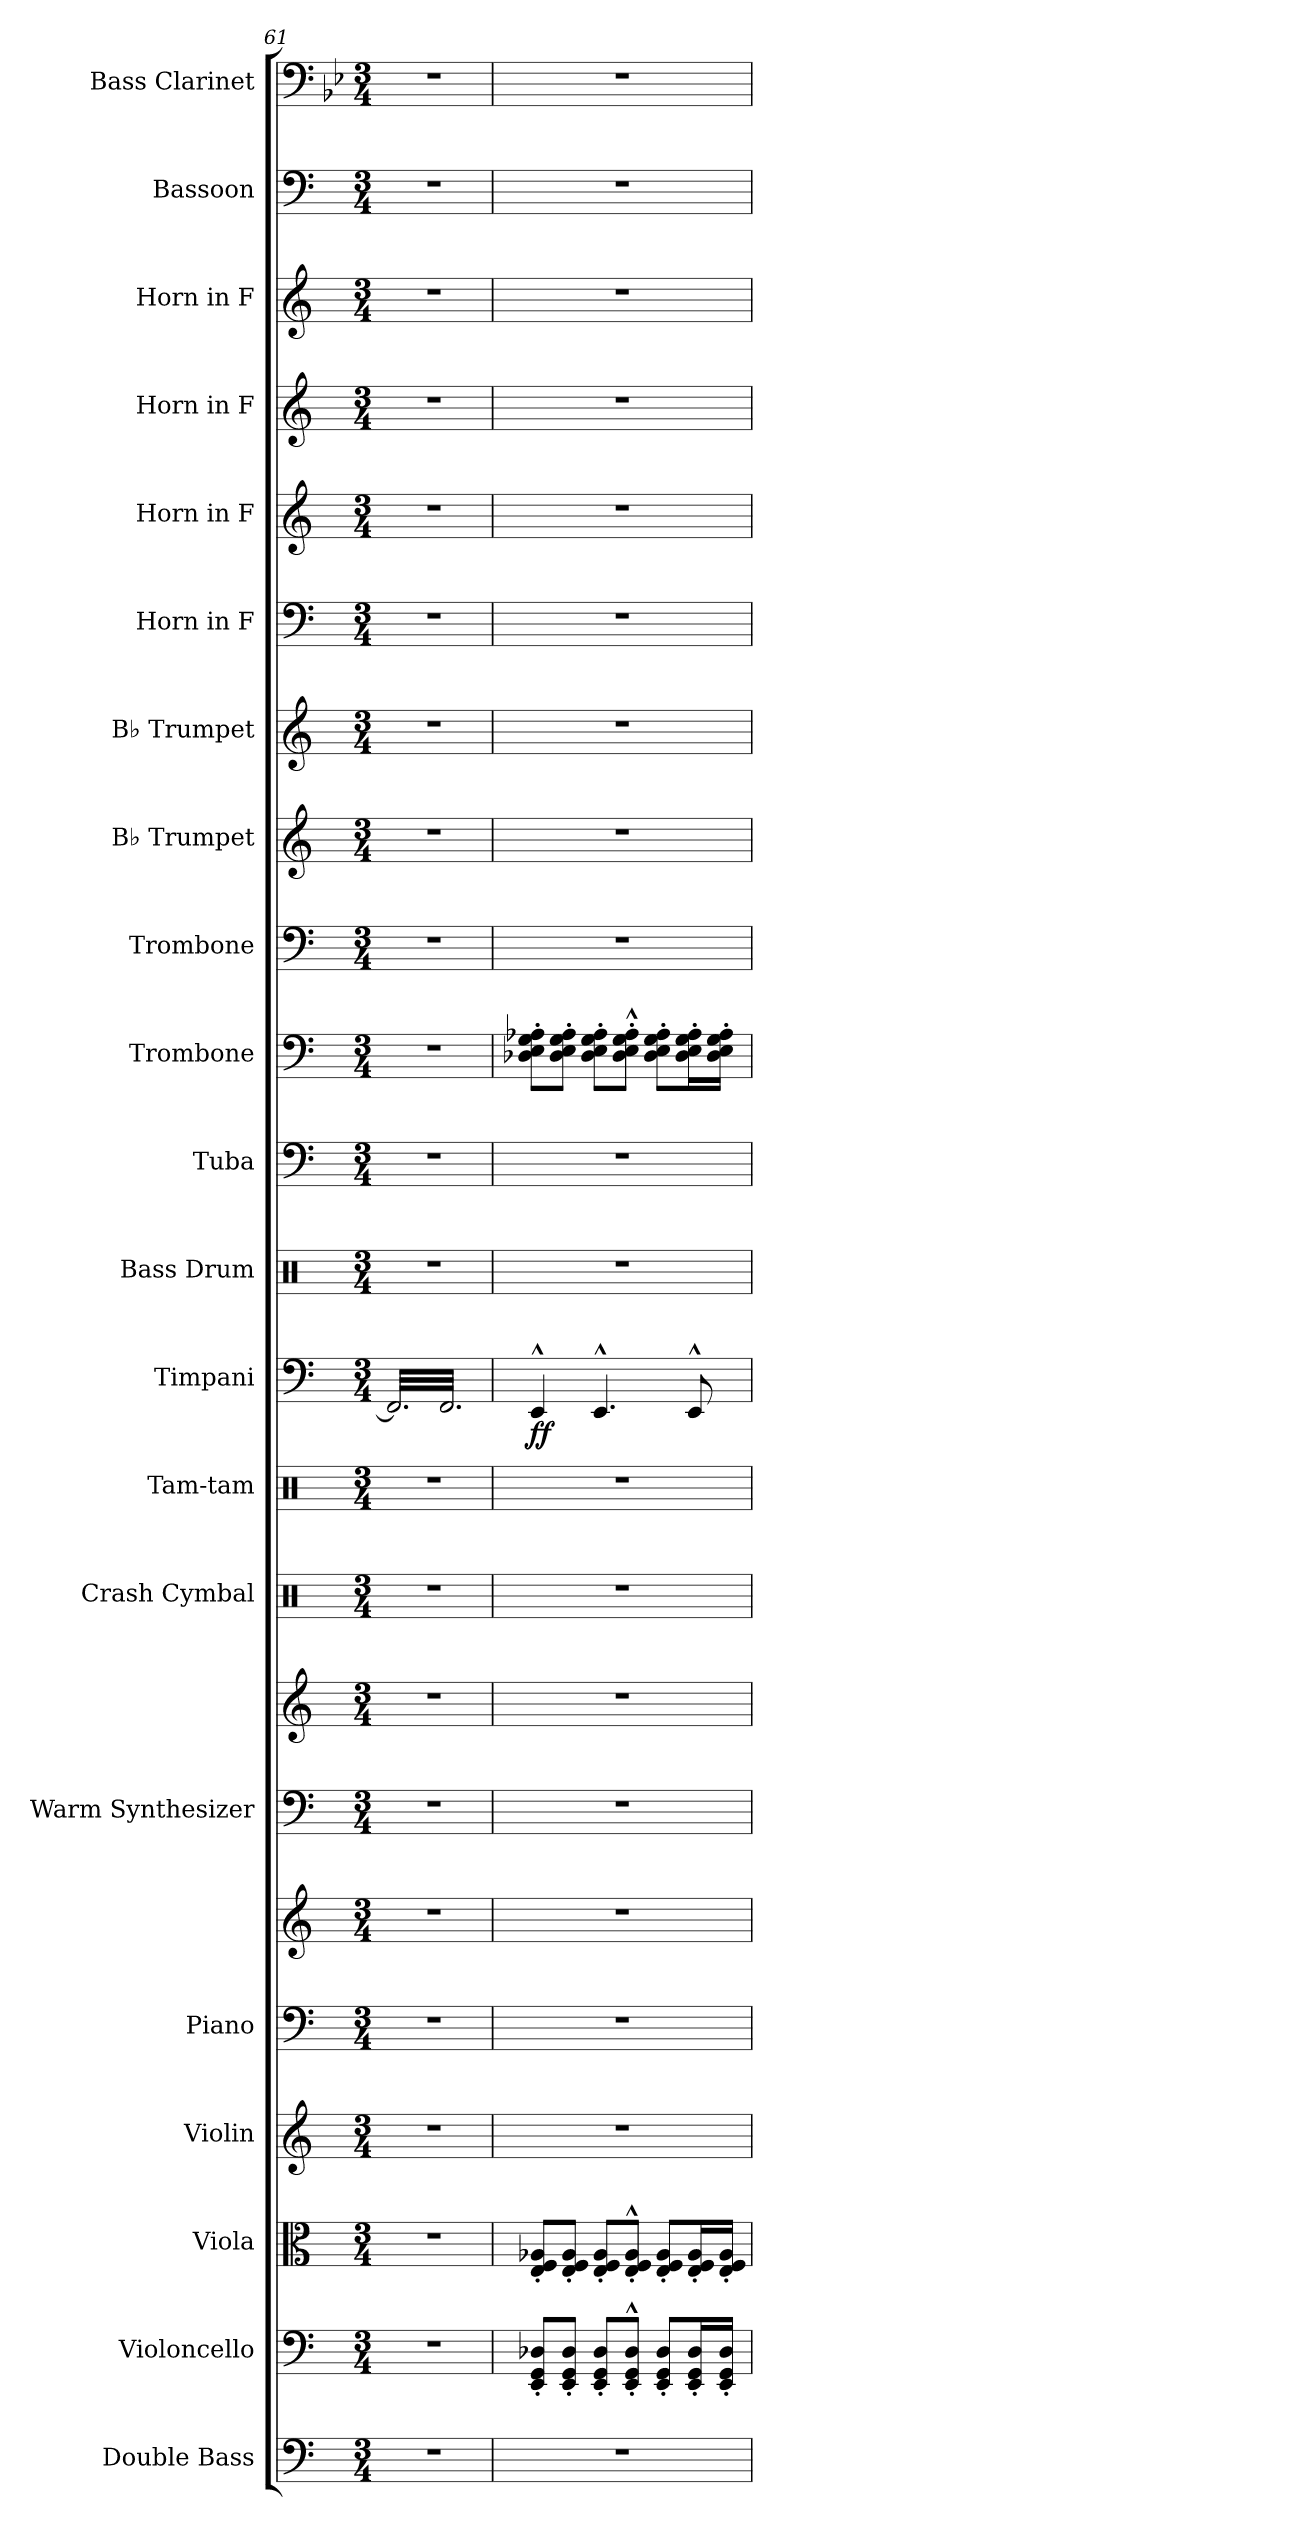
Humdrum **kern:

**kern	**kern	**kern	**kern	**kern	**kern	**kern	**kern	**kern	**kern	**kern	**dynam	**kern	**kern	**kern	**kern	**kern	**kern	**kern	**kern	**kern	**kern	**kern	**kern
*part21	*part20	*part19	*part18	*part17	*part17	*part16	*part16	*part15	*part14	*part13	*part13	*part12	*part11	*part10	*part9	*part8	*part7	*part6	*part5	*part4	*part3	*part2	*part1
*staff23	*staff22	*staff21	*staff20	*staff19	*staff18	*staff17	*staff16	*staff15	*staff14	*staff13	*staff13	*staff12	*staff11	*staff10	*staff9	*staff8	*staff7	*staff6	*staff5	*staff4	*staff3	*staff2	*staff1
*I"Double Bass	*I"Violoncello	*I"Viola	*I"Violin	*I"Piano	*	*I"Warm Synthesizer	*	*I"Crash Cymbal	*I"Tam-tam	*I"Timpani	*	*I"Bass Drum	*I"Tuba	*I"Trombone	*I"Trombone	*I"B♭ Trumpet	*I"B♭ Trumpet	*I"Horn in F	*I"Horn in F	*I"Horn in F	*I"Horn in F	*I"Bassoon	*I"Bass Clarinet
*I'Db.	*I'Vc.	*I'Vla.	*I'Vln.	*I'Pno.	*	*I'Synth.	*	*I'Cr. Cym.	*I'Tam-tam	*I'Timp.	*	*I'B. Dr.	*I'Tba.	*I'Tbn.	*I'Tbn.	*I'B♭ Tpt.	*I'B♭ Tpt.	*	*	*	*	*I'Bsn.	*I'B. Cl.
*clefF4	*clefF4	*clefC3	*clefG2	*clefF4	*clefG2	*clefF4	*clefG2	*clefX	*clefX	*clefF4	*	*clefX	*clefF4	*clefF4	*clefF4	*clefG2	*clefG2	*clefF4	*clefG2	*clefG2	*clefG2	*clefF4	*clefF4
*ITrd7c12	*	*	*	*	*	*	*	*	*	*	*	*	*	*	*	*ITrd1c2	*ITrd1c2	*ITrd4c7	*ITrd4c7	*ITrd4c7	*ITrd4c7	*	*ITrd8c14
*k[]	*k[]	*k[]	*k[]	*k[]	*k[]	*k[]	*k[]	*k[]	*k[]	*k[]	*	*k[]	*k[]	*k[]	*k[]	*k[b-e-]	*k[b-e-]	*k[b-]	*k[b-]	*k[b-]	*k[b-]	*k[]	*k[b-e-]
*M3/4	*M3/4	*M3/4	*M3/4	*M3/4	*M3/4	*M3/4	*M3/4	*M3/4	*M3/4	*M3/4	*	*M3/4	*M3/4	*M3/4	*M3/4	*M3/4	*M3/4	*M3/4	*M3/4	*M3/4	*M3/4	*M3/4	*M3/4
=61	=61	=61	=61	=61	=61	=61	=61	=61	=61	=61	=61	=61	=61	=61	=61	=61	=61	=61	=61	=61	=61	=61	=61
*	*	*	*	*	*	*	*	*	*	*tremolo	*	*	*	*	*	*	*	*	*	*	*	*	*
2.r	2.r	2.r	2.r	2.r	2.r	2.r	2.r	2.r	2.r	32FF/]LLL	.	2.r	2.r	2.r	2.r	2.r	2.r	2.r	2.r	2.r	2.r	2.r	2.r
.	.	.	.	.	.	.	.	.	.	32FF/	.	.	.	.	.	.	.	.	.	.	.	.	.
.	.	.	.	.	.	.	.	.	.	32FF/	.	.	.	.	.	.	.	.	.	.	.	.	.
.	.	.	.	.	.	.	.	.	.	32FF/	.	.	.	.	.	.	.	.	.	.	.	.	.
.	.	.	.	.	.	.	.	.	.	32FF/	.	.	.	.	.	.	.	.	.	.	.	.	.
.	.	.	.	.	.	.	.	.	.	32FF/	.	.	.	.	.	.	.	.	.	.	.	.	.
.	.	.	.	.	.	.	.	.	.	32FF/	.	.	.	.	.	.	.	.	.	.	.	.	.
.	.	.	.	.	.	.	.	.	.	32FF/	.	.	.	.	.	.	.	.	.	.	.	.	.
.	.	.	.	.	.	.	.	.	.	32FF/	.	.	.	.	.	.	.	.	.	.	.	.	.
.	.	.	.	.	.	.	.	.	.	32FF/	.	.	.	.	.	.	.	.	.	.	.	.	.
.	.	.	.	.	.	.	.	.	.	32FF/	.	.	.	.	.	.	.	.	.	.	.	.	.
.	.	.	.	.	.	.	.	.	.	32FF/	.	.	.	.	.	.	.	.	.	.	.	.	.
.	.	.	.	.	.	.	.	.	.	32FF/	.	.	.	.	.	.	.	.	.	.	.	.	.
.	.	.	.	.	.	.	.	.	.	32FF/	.	.	.	.	.	.	.	.	.	.	.	.	.
.	.	.	.	.	.	.	.	.	.	32FF/	.	.	.	.	.	.	.	.	.	.	.	.	.
.	.	.	.	.	.	.	.	.	.	32FF/	.	.	.	.	.	.	.	.	.	.	.	.	.
.	.	.	.	.	.	.	.	.	.	32FF/	.	.	.	.	.	.	.	.	.	.	.	.	.
.	.	.	.	.	.	.	.	.	.	32FF/	.	.	.	.	.	.	.	.	.	.	.	.	.
.	.	.	.	.	.	.	.	.	.	32FF/	.	.	.	.	.	.	.	.	.	.	.	.	.
.	.	.	.	.	.	.	.	.	.	32FF/	.	.	.	.	.	.	.	.	.	.	.	.	.
.	.	.	.	.	.	.	.	.	.	32FF/	.	.	.	.	.	.	.	.	.	.	.	.	.
.	.	.	.	.	.	.	.	.	.	32FF/	.	.	.	.	.	.	.	.	.	.	.	.	.
.	.	.	.	.	.	.	.	.	.	32FF/	.	.	.	.	.	.	.	.	.	.	.	.	.
.	.	.	.	.	.	.	.	.	.	32FF/JJJ	.	.	.	.	.	.	.	.	.	.	.	.	.
*	*	*	*	*	*	*	*	*	*	*Xtremolo	*	*	*	*	*	*	*	*	*	*	*	*	*
=62	=62	=62	=62	=62	=62	=62	=62	=62	=62	=62	=62	=62	=62	=62	=62	=62	=62	=62	=62	=62	=62	=62	=62
!	!	!	!	!	!	!	!	!	!	!	!LO:DY:b	!	!	!	!	!	!	!	!	!	!	!	!
2.r	8EE/' 8GG/' 8D-X/'L	8E/' 8F/' 8A-X/'L	2.r	2.r	2.r	2.r	2.r	2.r	2.r	4EE^^/	ff	2.r	2.r	8D-X\' 8E\' 8G\' 8A-X\'L	2.r	2.r	2.r	2.r	2.r	2.r	2.r	2.r	2.r
.	8EE/' 8GG/' 8D-/'J	8E/' 8F/' 8A-/'J	.	.	.	.	.	.	.	.	.	.	.	8D-\' 8E\' 8G\' 8A-\'J	.	.	.	.	.	.	.	.	.
.	8EE/' 8GG/' 8D-/'L	8E/' 8F/' 8A-/'L	.	.	.	.	.	.	.	4.EE^^/	.	.	.	8D-\' 8E\' 8G\' 8A-\'L	.	.	.	.	.	.	.	.	.
.	8EE/'^^ 8GG/'^^ 8D-/'^^J	8E/'^^ 8F/'^^ 8A-/'^^J	.	.	.	.	.	.	.	.	.	.	.	8D-\'^^ 8E\'^^ 8G\'^^ 8A-\'^^J	.	.	.	.	.	.	.	.	.
.	8EE/' 8GG/' 8D-/'L	8E/' 8F/' 8A-/'L	.	.	.	.	.	.	.	.	.	.	.	8D-\' 8E\' 8G\' 8A-\'L	.	.	.	.	.	.	.	.	.
.	16EE/' 16GG/' 16D-/'L	16E/' 16F/' 16A-/'L	.	.	.	.	.	.	.	8EE^^/	.	.	.	16D-\' 16E\' 16G\' 16A-\'L	.	.	.	.	.	.	.	.	.
.	16EE/' 16GG/' 16D-/'JJ	16E/' 16F/' 16A-/'JJ	.	.	.	.	.	.	.	.	.	.	.	16D-\' 16E\' 16G\' 16A-\'JJ	.	.	.	.	.	.	.	.	.
=	=	=	=	=	=	=	=	=	=	=	=	=	=	=	=	=	=	=	=	=	=	=	=
*-	*-	*-	*-	*-	*-	*-	*-	*-	*-	*-	*-	*-	*-	*-	*-	*-	*-	*-	*-	*-	*-	*-	*-
